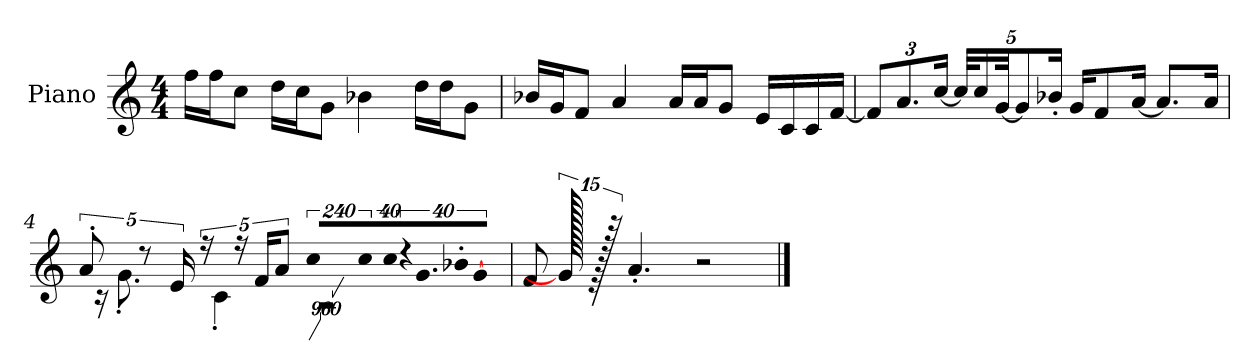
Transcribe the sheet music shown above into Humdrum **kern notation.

**kern
*part1
*staff1
*I"Piano
*I'P-no
*clefG2
*k[]
*M4/4
*MM90
=1
16ff\LL
16ff\J
8cc\J
16dd\LL
16cc\J
8g\J
4b-X\
16dd\LL
16dd\J
8g\J
=2
16b-X/LL
16g/J
8f/J
4a/
16a/LL
16a/J
8g/J
16e/LL
16c/
16c/
[16f/JJ
=3
*Xbrackettup
12f/L]
12.a/
[24cc/Jk
40cc/KLL]
20cc/
[40g/JK
10g/]
20b-X'/Jk
16g/KL
8f/
[16a/Jk
8.a/L]
16a/Jk
!!LO:LB:g=z
=4
*brackettup
*^
10a'/	1920ryy
.	16r
.	8.g'\
10r	.
20e/	.
20r	.
.	4c'\
20r	.
20f/KL	.
10a/J	.
!LO:N:vis=8	!
960%137cc/L	.
.	1920%959r
!LO:N:vis=16	!
1920%137cc/L	.
!LO:N:vis=32	!
640%23cc/JJk	.
!LO:N:vis=32	!
640%23r	.
!LO:N:vis=16.	!
960%103g/LL	.
!LO:N:vis=32	!
640%23b-X'/K	.
[240%17g/J	.
*v	*v
=5
8f/
1920g/]
1920r
4.a'/
2r
==
*-
